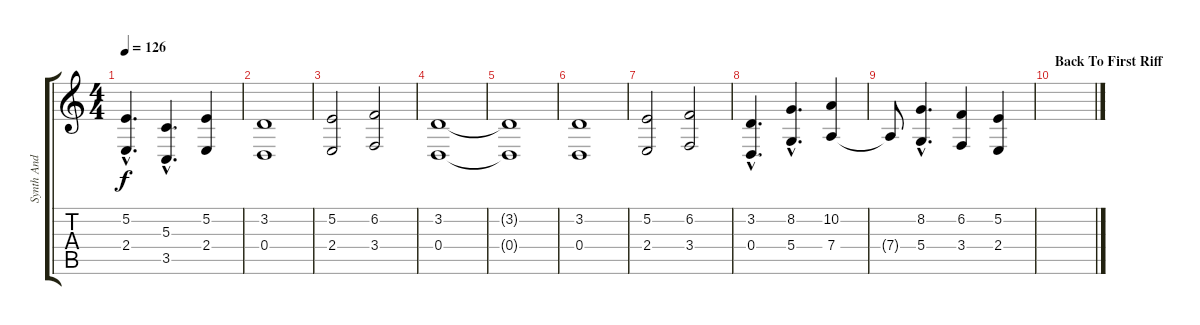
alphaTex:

\track ("Synth And Strings" "Synth And ") {instrument synthstrings1}
\staff {score tabs}
\tuning (E4 B3 G3 D3 A2 D2) {hide}
\ts (4 4)
\tempo 126
\clef g2
\ks c
(5.2{hac} 2.4{hac}).4{d dy f} (5.3{hac} 3.5{hac}).4{d} (5.2 2.4).4 |
(3.2 0.4).1 |
(5.2 2.4).2 (6.2 3.4).2 |
(3.2 0.4).1 |
(3.2{t} 0.4{t}).1 |
(3.2 0.4).1 |
(5.2 2.4).2 (6.2 3.4).2 |
(3.2{hac} 0.4{hac}).4{d} (8.2{hac} 5.4{hac}).4{d} (10.2 7.4).4 |
7.4{t}.8 (8.2{hac} 5.4{hac}).4{d} (6.2 3.4).4 (5.2 2.4).4 |
\section ("" "Back To First Riff")
